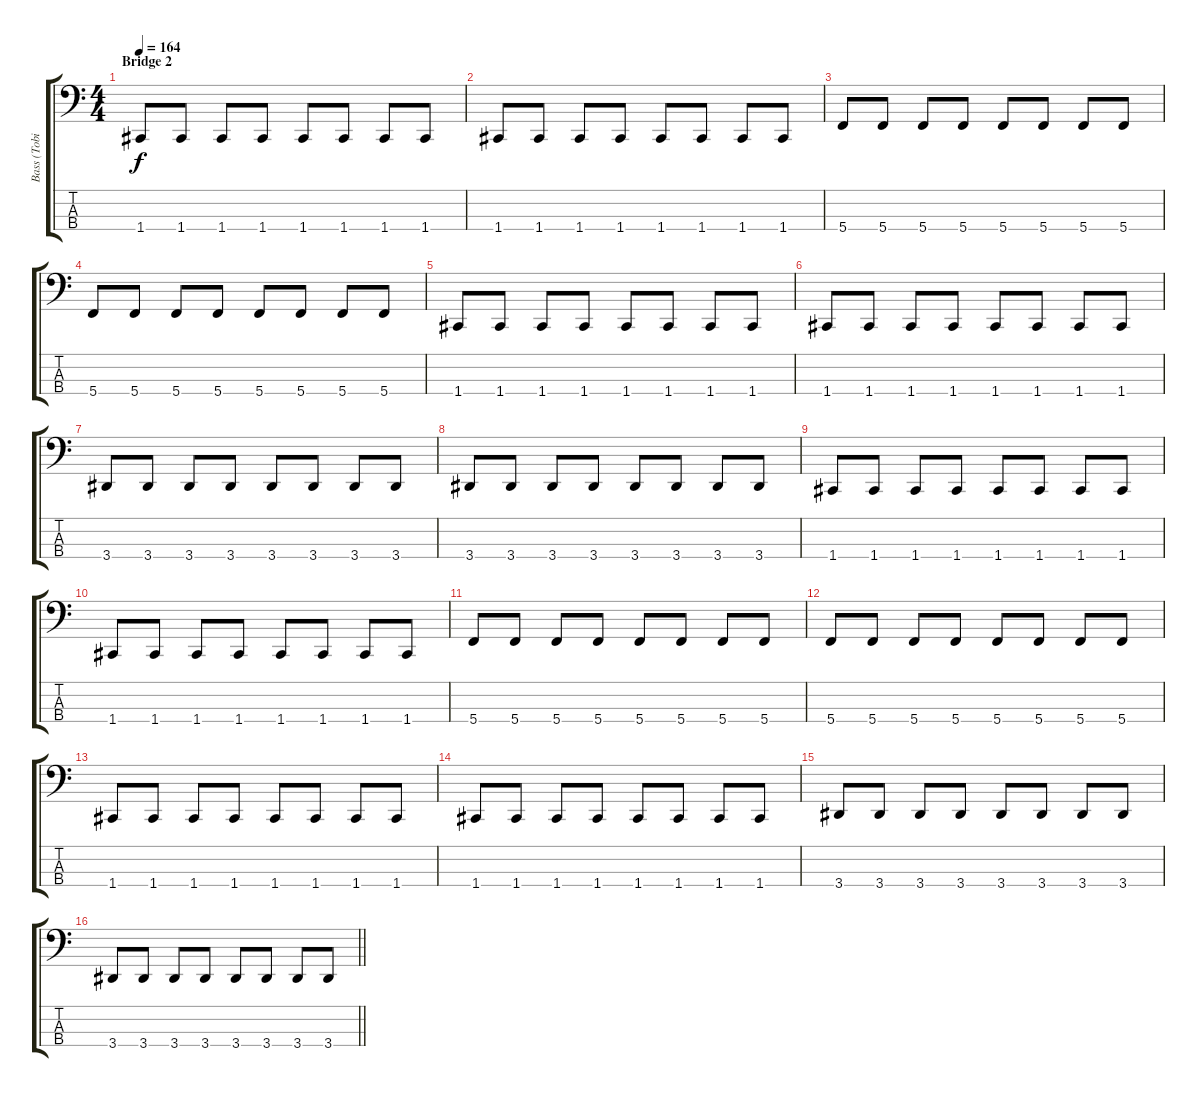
\track ("Bass (Tobi)" "Bass (Tobi") {instrument electricbassfinger}
\staff {score tabs}
\tuning (F2 C2 G1 C1) {hide}
\ts (4 4)
\section ("" "Bridge 2")
\tempo 164
\clef f4
\ks c
1.4.8{dy f} 1.4.8 1.4.8 1.4.8 1.4.8 1.4.8 1.4.8 1.4.8 |
1.4.8 1.4.8 1.4.8 1.4.8 1.4.8 1.4.8 1.4.8 1.4.8 |
5.4.8 5.4.8 5.4.8 5.4.8 5.4.8 5.4.8 5.4.8 5.4.8 |
5.4.8 5.4.8 5.4.8 5.4.8 5.4.8 5.4.8 5.4.8 5.4.8 |
1.4.8 1.4.8 1.4.8 1.4.8 1.4.8 1.4.8 1.4.8 1.4.8 |
1.4.8 1.4.8 1.4.8 1.4.8 1.4.8 1.4.8 1.4.8 1.4.8 |
3.4.8 3.4.8 3.4.8 3.4.8 3.4.8 3.4.8 3.4.8 3.4.8 |
3.4.8 3.4.8 3.4.8 3.4.8 3.4.8 3.4.8 3.4.8 3.4.8 |
1.4.8 1.4.8 1.4.8 1.4.8 1.4.8 1.4.8 1.4.8 1.4.8 |
1.4.8 1.4.8 1.4.8 1.4.8 1.4.8 1.4.8 1.4.8 1.4.8 |
5.4.8 5.4.8 5.4.8 5.4.8 5.4.8 5.4.8 5.4.8 5.4.8 |
5.4.8 5.4.8 5.4.8 5.4.8 5.4.8 5.4.8 5.4.8 5.4.8 |
1.4.8 1.4.8 1.4.8 1.4.8 1.4.8 1.4.8 1.4.8 1.4.8 |
1.4.8 1.4.8 1.4.8 1.4.8 1.4.8 1.4.8 1.4.8 1.4.8 |
3.4.8 3.4.8 3.4.8 3.4.8 3.4.8 3.4.8 3.4.8 3.4.8 |
\barLineRight lightlight
3.4.8 3.4.8 3.4.8 3.4.8 3.4.8 3.4.8 3.4.8 3.4.8
